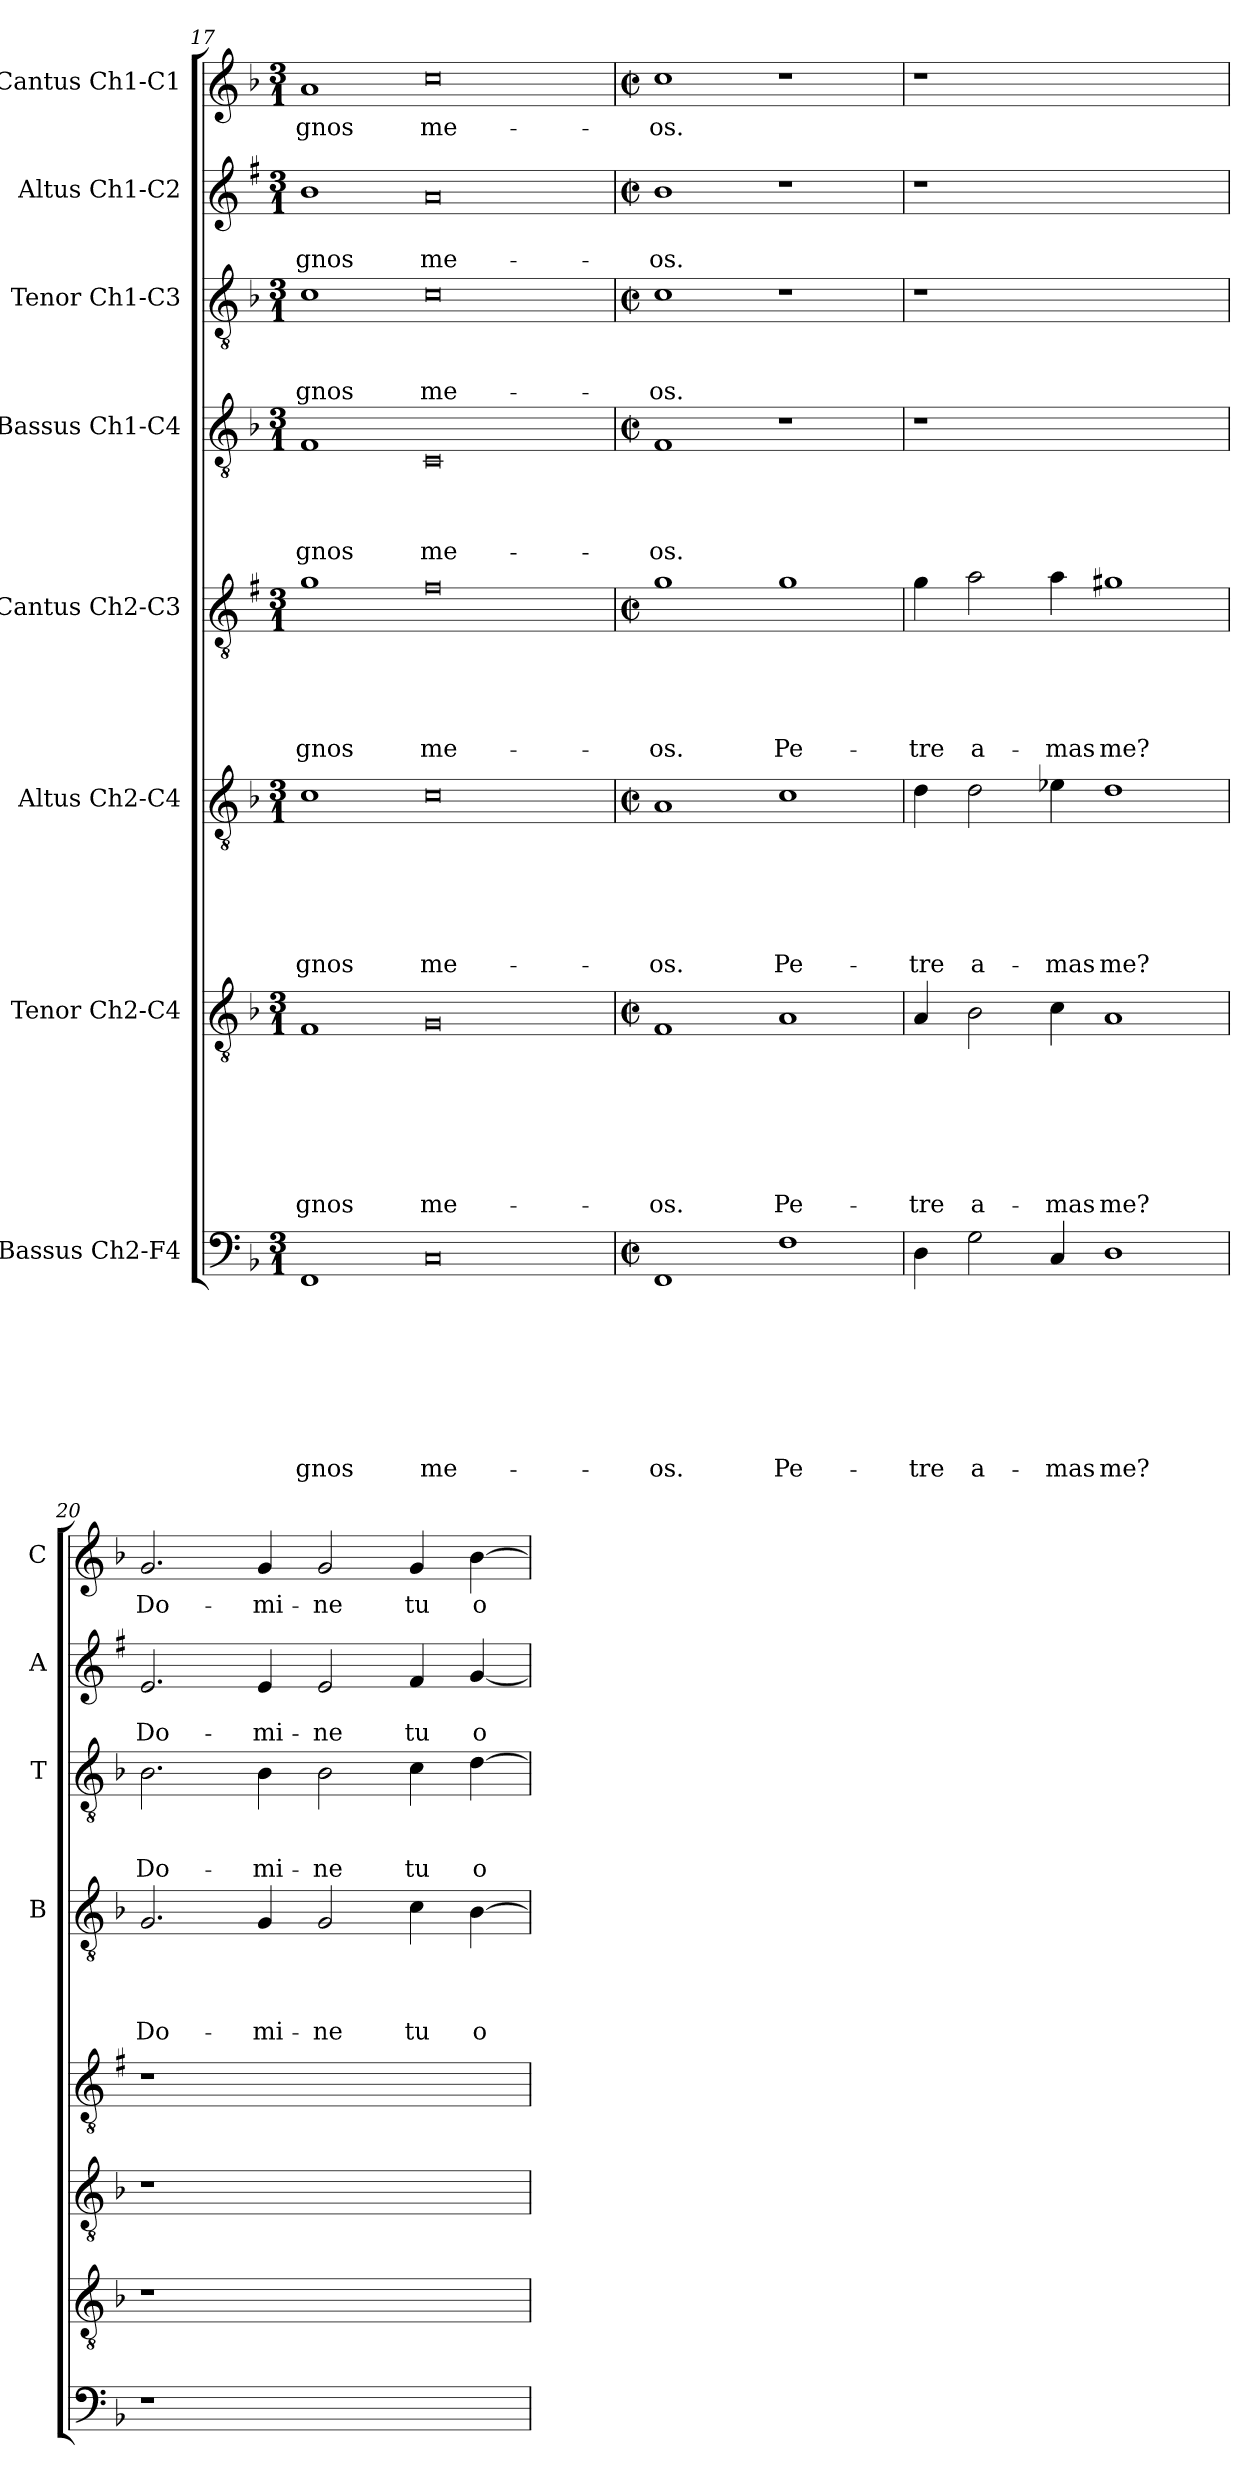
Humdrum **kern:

**kern	**text	**text	**text	**text	**text	**text	**text	**text	**kern	**text	**text	**text	**text	**text	**text	**text	**kern	**text	**text	**text	**text	**text	**text	**kern	**text	**text	**text	**text	**text	**kern	**text	**text	**text	**text	**kern	**text	**text	**text	**kern	**text	**text	**kern	**text
*part8	*part8	*part8	*part8	*part8	*part8	*part8	*part8	*part8	*part7	*part7	*part7	*part7	*part7	*part7	*part7	*part7	*part6	*part6	*part6	*part6	*part6	*part6	*part6	*part5	*part5	*part5	*part5	*part5	*part5	*part4	*part4	*part4	*part4	*part4	*part3	*part3	*part3	*part3	*part2	*part2	*part2	*part1	*part1
*staff8	*staff8	*staff8	*staff8	*staff8	*staff8	*staff8	*staff8	*staff8	*staff7	*staff7	*staff7	*staff7	*staff7	*staff7	*staff7	*staff7	*staff6	*staff6	*staff6	*staff6	*staff6	*staff6	*staff6	*staff5	*staff5	*staff5	*staff5	*staff5	*staff5	*staff4	*staff4	*staff4	*staff4	*staff4	*staff3	*staff3	*staff3	*staff3	*staff2	*staff2	*staff2	*staff1	*staff1
*I"Bassus Ch2-F4	*	*	*	*	*	*	*	*	*I"Tenor Ch2-C4	*	*	*	*	*	*	*	*I"Altus Ch2-C4	*	*	*	*	*	*	*I"Cantus Ch2-C3	*	*	*	*	*	*I"Bassus Ch1-C4	*	*	*	*	*I"Tenor Ch1-C3	*	*	*	*I"Altus Ch1-C2	*	*	*I"Cantus Ch1-C1	*
*	*	*	*	*	*	*	*	*	*	*	*	*	*	*	*	*	*	*	*	*	*	*	*	*	*	*	*	*	*	*I'B	*	*	*	*	*I'T	*	*	*	*I'A	*	*	*I'C	*
*clefF4	*	*	*	*	*	*	*	*	*clefGv2	*	*	*	*	*	*	*	*clefGv2	*	*	*	*	*	*	*clefGv2	*	*	*	*	*	*clefGv2	*	*	*	*	*clefGv2	*	*	*	*clefG2	*	*	*clefG2	*
*	*	*	*	*	*	*	*	*	*	*	*	*	*	*	*	*	*	*	*	*	*	*	*	*ITrd1c2	*	*	*	*	*	*	*	*	*	*	*	*	*	*	*ITrd1c2	*	*	*	*
*k[b-]	*	*	*	*	*	*	*	*	*k[b-]	*	*	*	*	*	*	*	*k[b-]	*	*	*	*	*	*	*k[b-]	*	*	*	*	*	*k[b-]	*	*	*	*	*k[b-]	*	*	*	*k[b-]	*	*	*k[b-]	*
*F:	*	*	*	*	*	*	*	*	*F:	*	*	*	*	*	*	*	*F:	*	*	*	*	*	*	*F:	*	*	*	*	*	*F:	*	*	*	*	*F:	*	*	*	*F:	*	*	*F:	*
*M3/1	*	*	*	*	*	*	*	*	*M3/1	*	*	*	*	*	*	*	*M3/1	*	*	*	*	*	*	*M3/1	*	*	*	*	*	*M3/1	*	*	*	*	*M3/1	*	*	*	*M3/1	*	*	*M3/1	*
=17	=17	=17	=17	=17	=17	=17	=17	=17	=17	=17	=17	=17	=17	=17	=17	=17	=17	=17	=17	=17	=17	=17	=17	=17	=17	=17	=17	=17	=17	=17	=17	=17	=17	=17	=17	=17	=17	=17	=17	=17	=17	=17	=17
!	!	!	!	!	!	!	!	!LO:LY:b	!	!	!	!	!	!	!	!LO:LY:b	!	!	!	!	!	!	!LO:LY:b	!	!	!	!	!	!LO:LY:b	!	!	!	!	!LO:LY:b	!	!	!	!LO:LY:b	!	!	!LO:LY:b	!	!LO:LY:b
1FF	.	.	.	.	.	.	.	-gnos	1F	.	.	.	.	.	.	-gnos	1c	.	.	.	.	.	-gnos	1f	.	.	.	.	-gnos	1F	.	.	.	-gnos	1c	.	.	-gnos	1a	.	-gnos	1a	-gnos
!	!	!	!	!	!	!	!	!LO:LY:b	!	!	!	!	!	!	!	!LO:LY:b	!	!	!	!	!	!	!LO:LY:b	!	!	!	!	!	!LO:LY:b	!	!	!	!	!LO:LY:b	!	!	!	!LO:LY:b	!	!	!LO:LY:b	!	!LO:LY:b
0C	.	.	.	.	.	.	.	me-	0G	.	.	.	.	.	.	me-	0c	.	.	.	.	.	me-	0e	.	.	.	.	me-	0C	.	.	.	me-	0c	.	.	me-	0g	.	me-	0cc	me-
=18	=18	=18	=18	=18	=18	=18	=18	=18	=18	=18	=18	=18	=18	=18	=18	=18	=18	=18	=18	=18	=18	=18	=18	=18	=18	=18	=18	=18	=18	=18	=18	=18	=18	=18	=18	=18	=18	=18	=18	=18	=18	=18	=18
*M2/2	*	*	*	*	*	*	*	*	*M2/2	*	*	*	*	*	*	*	*M2/2	*	*	*	*	*	*	*M2/2	*	*	*	*	*	*M2/2	*	*	*	*	*M2/2	*	*	*	*M2/2	*	*	*M2/2	*
*met(c|)	*	*	*	*	*	*	*	*	*met(c|)	*	*	*	*	*	*	*	*met(c|)	*	*	*	*	*	*	*met(c|)	*	*	*	*	*	*met(c|)	*	*	*	*	*met(c|)	*	*	*	*met(c|)	*	*	*met(c|)	*
!	!	!	!	!	!	!	!	!LO:LY:b	!	!	!	!	!	!	!	!LO:LY:b	!	!	!	!	!	!	!LO:LY:b	!	!	!	!	!	!LO:LY:b	!	!	!	!	!LO:LY:b	!	!	!	!LO:LY:b	!	!	!LO:LY:b	!	!LO:LY:b
1FF	.	.	.	.	.	.	.	-os.	1F	.	.	.	.	.	.	-os.	1A	.	.	.	.	.	-os.	1f	.	.	.	.	-os.	1F	.	.	.	-os.	1c	.	.	-os.	1a	.	-os.	1cc	-os.
!	!	!	!	!	!	!	!	!LO:LY:b	!	!	!	!	!	!	!	!LO:LY:b	!	!	!	!	!	!	!LO:LY:b	!	!	!	!	!	!LO:LY:b	!	!	!	!	!	!	!	!	!	!	!	!	!	!
1F	.	.	.	.	.	.	.	Pe-	1A	.	.	.	.	.	.	Pe-	1c	.	.	.	.	.	Pe-	1f	.	.	.	.	Pe-	1r	.	.	.	.	1r	.	.	.	1r	.	.	1r	.
=19	=19	=19	=19	=19	=19	=19	=19	=19	=19	=19	=19	=19	=19	=19	=19	=19	=19	=19	=19	=19	=19	=19	=19	=19	=19	=19	=19	=19	=19	=19	=19	=19	=19	=19	=19	=19	=19	=19	=19	=19	=19	=19	=19
!	!	!	!	!	!	!	!	!LO:LY:b	!	!	!	!	!	!	!	!LO:LY:b	!	!	!	!	!	!	!LO:LY:b	!	!	!	!	!	!LO:LY:b	!	!	!	!	!	!	!	!	!	!	!	!	!	!
4D\	.	.	.	.	.	.	.	-tre	4A/	.	.	.	.	.	.	-tre	4d\	.	.	.	.	.	-tre	4f\	.	.	.	.	-tre	1r	.	.	.	.	1r	.	.	.	1r	.	.	1r	.
!	!	!	!	!	!	!	!	!LO:LY:b	!	!	!	!	!	!	!	!LO:LY:b	!	!	!	!	!	!	!LO:LY:b	!	!	!	!	!	!LO:LY:b	!	!	!	!	!	!	!	!	!	!	!	!	!	!
2G\	.	.	.	.	.	.	.	a-	2B-\	.	.	.	.	.	.	a-	2d\	.	.	.	.	.	a-	2g\	.	.	.	.	a-	.	.	.	.	.	.	.	.	.	.	.	.	.	.
!	!	!	!	!	!	!	!	!LO:LY:b	!	!	!	!	!	!	!	!LO:LY:b	!	!	!	!	!	!	!LO:LY:b	!	!	!	!	!	!LO:LY:b	!	!	!	!	!	!	!	!	!	!	!	!	!	!
4C/	.	.	.	.	.	.	.	-mas	4c\	.	.	.	.	.	.	-mas	4e-X\	.	.	.	.	.	-mas	4g\	.	.	.	.	-mas	.	.	.	.	.	.	.	.	.	.	.	.	.	.
!	!	!	!	!	!	!	!	!LO:LY:b	!	!	!	!	!	!	!	!LO:LY:b	!	!	!	!	!	!	!LO:LY:b	!	!	!	!	!	!LO:LY:b	!	!	!	!	!	!	!	!	!	!	!	!	!	!
1D	.	.	.	.	.	.	.	me?	1A	.	.	.	.	.	.	me?	1d	.	.	.	.	.	me?	1f#X	.	.	.	.	me?	1ryy	.	.	.	.	1ryy	.	.	.	1ryy	.	.	1ryy	.
=20	=20	=20	=20	=20	=20	=20	=20	=20	=20	=20	=20	=20	=20	=20	=20	=20	=20	=20	=20	=20	=20	=20	=20	=20	=20	=20	=20	=20	=20	=20	=20	=20	=20	=20	=20	=20	=20	=20	=20	=20	=20	=20	=20
!	!	!	!	!	!	!	!	!	!	!	!	!	!	!	!	!	!	!	!	!	!	!	!	!	!	!	!	!	!	!	!	!	!	!LO:LY:b	!	!	!	!LO:LY:b	!	!	!LO:LY:b	!	!LO:LY:b
1r	.	.	.	.	.	.	.	.	1r	.	.	.	.	.	.	.	1r	.	.	.	.	.	.	1r	.	.	.	.	.	2.G/	.	.	.	Do-	2.B-\	.	.	Do-	2.d/	.	Do-	2.g/	Do-
!	!	!	!	!	!	!	!	!	!	!	!	!	!	!	!	!	!	!	!	!	!	!	!	!	!	!	!	!	!	!	!	!	!	!LO:LY:b	!	!	!	!LO:LY:b	!	!	!LO:LY:b	!	!LO:LY:b
.	.	.	.	.	.	.	.	.	.	.	.	.	.	.	.	.	.	.	.	.	.	.	.	.	.	.	.	.	.	4G/	.	.	.	-mi-	4B-\	.	.	-mi-	4d/	.	-mi-	4g/	-mi-
!	!	!	!	!	!	!	!	!	!	!	!	!	!	!	!	!	!	!	!	!	!	!	!	!	!	!	!	!	!	!	!	!	!	!LO:LY:b	!	!	!	!LO:LY:b	!	!	!LO:LY:b	!	!LO:LY:b
1ryy	.	.	.	.	.	.	.	.	1ryy	.	.	.	.	.	.	.	1ryy	.	.	.	.	.	.	1ryy	.	.	.	.	.	2G/	.	.	.	-ne	2B-\	.	.	-ne	2d/	.	-ne	2g/	-ne
!	!	!	!	!	!	!	!	!	!	!	!	!	!	!	!	!	!	!	!	!	!	!	!	!	!	!	!	!	!	!	!	!	!	!LO:LY:b	!	!	!	!LO:LY:b	!	!	!LO:LY:b	!	!LO:LY:b
.	.	.	.	.	.	.	.	.	.	.	.	.	.	.	.	.	.	.	.	.	.	.	.	.	.	.	.	.	.	4c\	.	.	.	tu	4c\	.	.	tu	4e/	.	tu	4g/	tu
!	!	!	!	!	!	!	!	!	!	!	!	!	!	!	!	!	!	!	!	!	!	!	!	!	!	!	!	!	!	!	!	!	!	!LO:LY:b	!	!	!	!LO:LY:b	!	!	!LO:LY:b	!	!LO:LY:b
.	.	.	.	.	.	.	.	.	.	.	.	.	.	.	.	.	.	.	.	.	.	.	.	.	.	.	.	.	.	[4B-\	.	.	.	o-	[4d\	.	.	o-	[4f/	.	o-	[4b-\	o-
=	=	=	=	=	=	=	=	=	=	=	=	=	=	=	=	=	=	=	=	=	=	=	=	=	=	=	=	=	=	=	=	=	=	=	=	=	=	=	=	=	=	=	=
*-	*-	*-	*-	*-	*-	*-	*-	*-	*-	*-	*-	*-	*-	*-	*-	*-	*-	*-	*-	*-	*-	*-	*-	*-	*-	*-	*-	*-	*-	*-	*-	*-	*-	*-	*-	*-	*-	*-	*-	*-	*-	*-	*-
